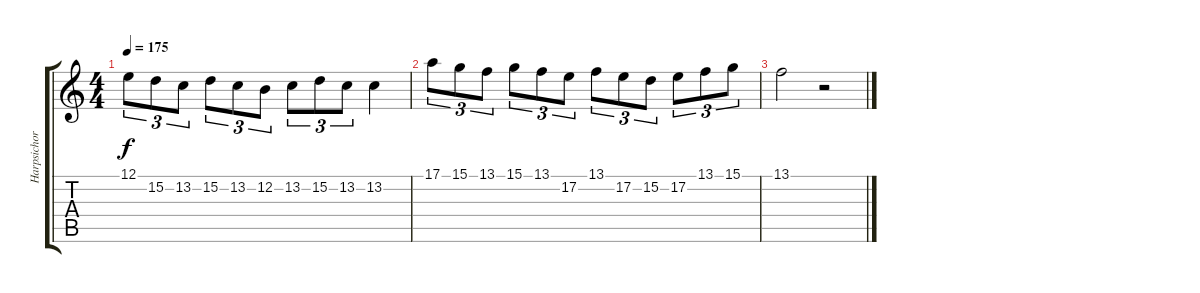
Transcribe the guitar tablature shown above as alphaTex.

\track ("Harpsichord" "Harpsichor") {instrument harpsichord}
\staff {score tabs}
\tuning (E4 B3 G3 D3 A2 D2) {hide}
\ts (4 4)
\tempo 175
\clef g2
\ks c
12.1.8{tu (3 2) dy f} 15.2.8{tu (3 2)} 13.2.8{tu (3 2)} 15.2.8{tu (3 2)} 13.2.8{tu (3 2)} 12.2.8{tu (3 2)} 13.2.8{tu (3 2)} 15.2.8{tu (3 2)} 13.2.8{tu (3 2)} 13.2.4 |
17.1.8{tu (3 2) volume 11} 15.1.8{tu (3 2)} 13.1.8{tu (3 2)} 15.1.8{tu (3 2)} 13.1.8{tu (3 2)} 17.2.8{tu (3 2)} 13.1.8{tu (3 2)} 17.2.8{tu (3 2)} 15.2.8{tu (3 2)} 17.2.8{tu (3 2)} 13.1.8{tu (3 2)} 15.1.8{tu (3 2)} |
13.1.2 r.2
